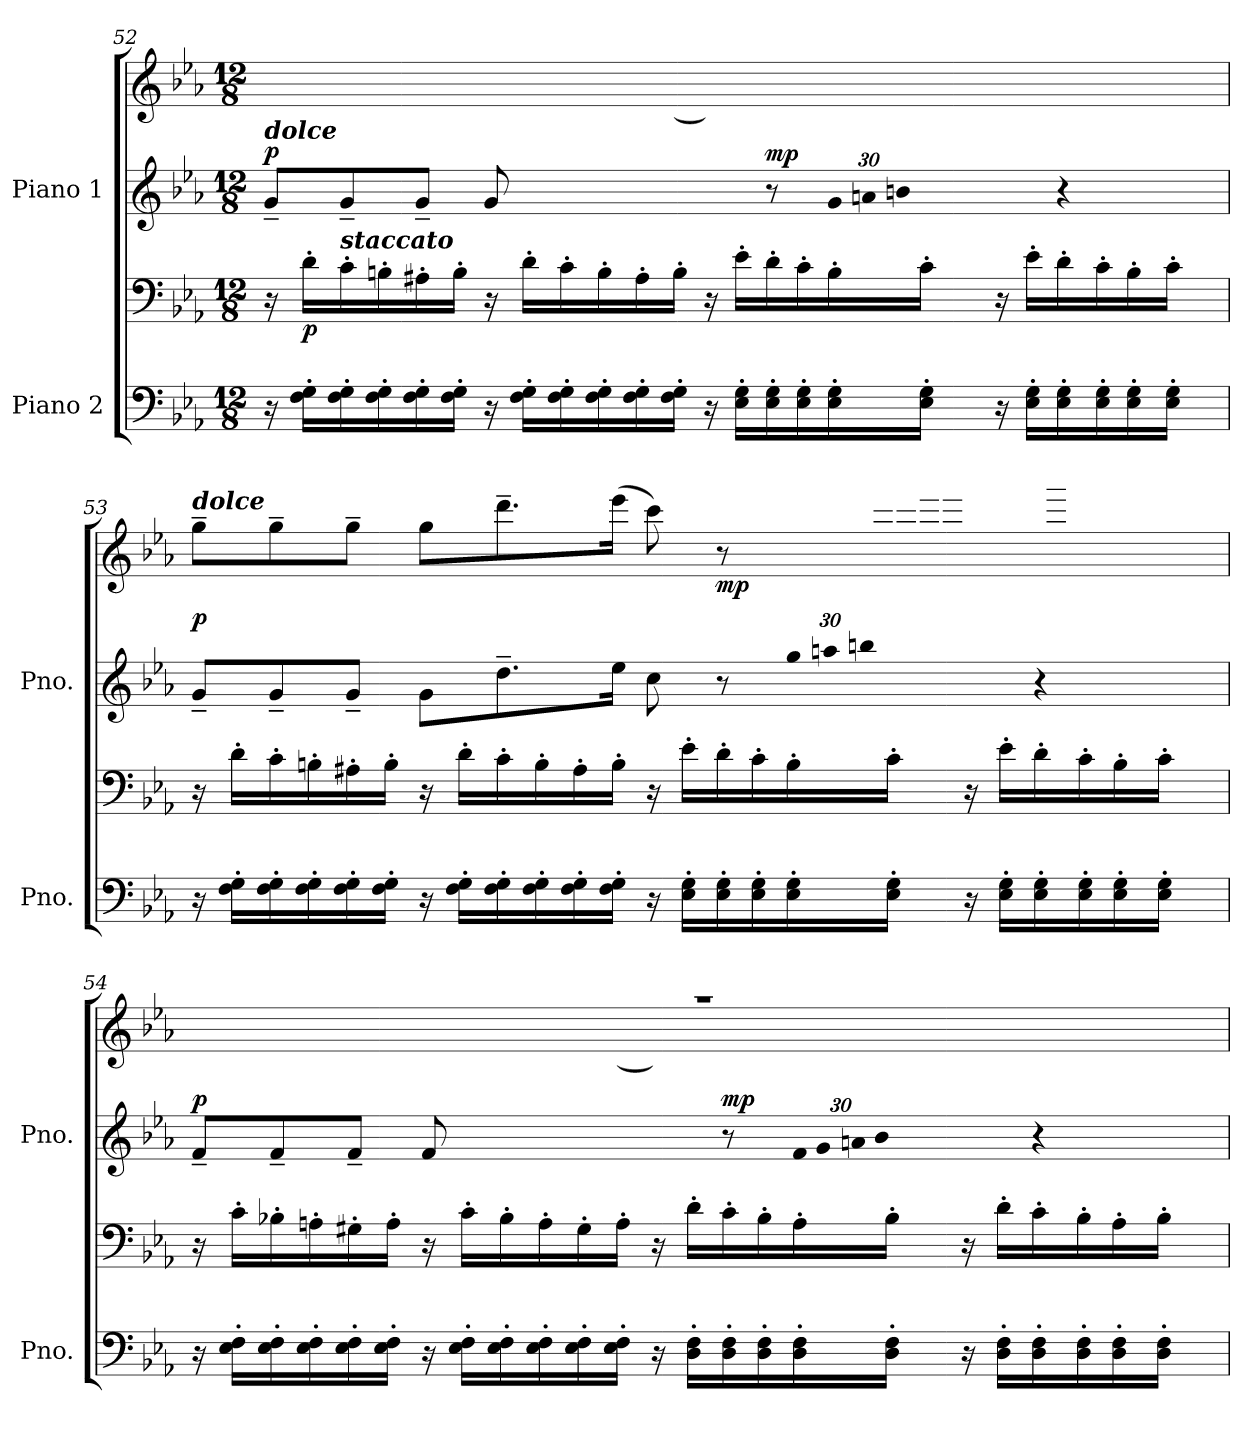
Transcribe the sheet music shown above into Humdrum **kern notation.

**kern	**kern	**dynam	**kern	**kern	**dynam
*part2	*part2	*part2	*part1	*part1	*part1
*staff4	*staff3	*staff3/4	*staff2	*staff1	*staff1/2
*I"Piano 2	*	*	*I"Piano 1	*	*
*I'Pno.	*	*	*I'Pno.	*	*
!!LO:LB:g=z
*clefF4	*clefF4	*	*clefG2	*clefG2	*
*k[b-e-a-]	*k[b-e-a-]	*	*k[b-e-a-]	*k[b-e-a-]	*
*M12/8	*M12/8	*	*M12/8	*M12/8	*
=52	=52	=52	=52	=52	=52
*	*	*	*	*^	*
!	!	!	!LO:TX:a:Bi:t=dolce	!	!	!
!	!	!	!	!	!	!LO:DY:a=2
16r	16r	.	8g~/L	1.rddyy	2ryy	p
!	!	!LO:DY:b	!	!	!	!
16F\' 16G\'LL	16d'\LL	p	.	.	.	.
!	!LO:TX:a:Bi:t=staccato	!	!	!	!	!
16F\' 16G\'	16c'\	.	8g~/	.	.	.
16F\' 16G\'	16Bn'\	.	.	.	.	.
16F\' 16G\'	16A#X'\	.	8g~/J	.	.	.
16F\' 16G\'JJ	16B'\JJ	.	.	.	.	.
16r	16r	.	8g/L	.	.	.
16F\' 16G\'LL	16d'\LL	.	.	.	.	.
16F\' 16G\'	16c'\	.	4.ryy	.	8.dd~\	.
16F\' 16G\'	16B'\	.	.	.	.	.
16F\' 16G\'	16A#'\	.	.	.	.	.
16F\' 16G\'JJ	16B'\JJ	.	.	.	(16ee-\Jk	.
16r	16r	.	.	.	8cc\)	.
16E-\' 16G\'LL	16e-'\LL	.	.	.	.	.
!	!	!	!	!	!	!LO:DY:a=2
16E-\' 16G\'	16d'\	.	8r	.	320%57ryy	mp
16E-\' 16G\'	16c'\	.	.	.	.	.
*	*	*	*Xbrackettup	*	*	*
!	!	!	!LO:N:vis=32	!	!	!
16E-\' 16G\'	16B'\	.	(960%17g/LLL	.	.	.
!	!	!	!LO:N:vis=32	!	!	!
.	.	.	960%17an/	.	.	.
!	!	!	!LO:N:vis=32	!	!	!
.	.	.	960%17bn/	.	.	.
!	!	!	!	!	!LO:N:vis=32	!
.	.	.	320%63ryy	.	960%17cc\	.
16E-\' 16G\'JJ	16c'\JJ	.	.	.	.	.
!	!	!	!	!	!LO:N:vis=32	!
.	.	.	.	.	960%17dd\	.
!	!	!	!	!	!LO:N:vis=32	!
.	.	.	.	.	960%17ee-\	.
!	!	!	!	!	!LO:N:vis=32	!
.	.	.	.	.	960%17ff\JJJ)	.
.	.	.	.	.	960ryy	.
16r	16r	.	.	.	8gg\	.
16E-\' 16G\'LL	16e-'\LL	.	.	.	.	.
16E-\' 16G\'	16d'\	.	4r	.	4ryy	.
16E-\' 16G\'	16c'\	.	.	.	.	.
16E-\' 16G\'	16B'\	.	.	.	.	.
16E-\' 16G\'JJ	16c'\JJ	.	.	.	.	.
!!LO:PB:g=z	!!
=53	=53	=53	=53	=53	=53	=53
!	!	!	!	!LO:TX:a:Bi:t=dolce	!	!
!	!	!	!	!	!	!LO:DY:b
16r	16r	.	8g~/L	8gg~\L	320%337ryy	p
16F\' 16G\'LL	16d'\LL	.	.	.	.	.
16F\' 16G\'	16c'\	.	8g~/	8gg~\	.	.
16F\' 16G\'	16Bn'\	.	.	.	.	.
16F\' 16G\'	16A#X'\	.	8g~/J	8gg~\J	.	.
16F\' 16G\'JJ	16B'\JJ	.	.	.	.	.
16r	16r	.	8g\L	8gg\L	.	.
16F\' 16G\'LL	16d'\LL	.	.	.	.	.
16F\' 16G\'	16c'\	.	8.dd~\	8.ddd~\	.	.
16F\' 16G\'	16B'\	.	.	.	.	.
16F\' 16G\'	16A#'\	.	.	.	.	.
16F\' 16G\'JJ	16B'\JJ	.	16ee-\Jk	(16eee-\Jk	.	.
16r	16r	.	8cc\	8ccc\)	.	.
16E-\' 16G\'LL	16e-'\LL	.	.	.	.	.
!	!	!	!	!	!	!LO:DY:b
16E-\' 16G\'	16d'\	.	8r	8r	.	mp
16E-\' 16G\'	16c'\	.	.	.	.	.
!	!	!	!LO:N:vis=32	!	!	!
16E-\' 16G\'	16B'\	.	(960%17gg/LLL	2ryy	.	.
!	!	!	!LO:N:vis=32	!	!	!
.	.	.	960%17aan/	.	.	.
!	!	!	!LO:N:vis=32	!	!	!
.	.	.	960%17bbn/	.	.	.
!	!	!	!	!	!LO:N:vis=32	!
.	.	.	320%63ryy	.	960%17ccc\	.
16E-\' 16G\'JJ	16c'\JJ	.	.	.	.	.
!	!	!	!	!	!LO:N:vis=32	!
.	.	.	.	.	960%17ddd\	.
!	!	!	!	!	!LO:N:vis=32	!
.	.	.	.	.	960%17eee-\	.
!	!	!	!	!	!LO:N:vis=32	!
.	.	.	.	.	960%17fff\JJJ)	.
.	.	.	.	.	960ryy	.
16r	16r	.	.	.	8ggg\	.
16E-\' 16G\'LL	16e-'\LL	.	.	.	.	.
16E-\' 16G\'	16d'\	.	4r	.	4ryy	.
16E-\' 16G\'	16c'\	.	.	.	.	.
16E-\' 16G\'	16B'\	.	.	.	.	.
16E-\' 16G\'JJ	16c'\JJ	.	.	.	.	.
!!LO:LB:g=z	!!
=54	=54	=54	=54	=54	=54	=54
!	!	!	!	!	!	!LO:DY:a=2
16r	16r	.	8f~/L	1.r	2ryy	p
16E-\' 16F\'LL	16c'\LL	.	.	.	.	.
16E-\' 16F\'	16B-X'\	.	8f~/	.	.	.
16E-\' 16F\'	16An'\	.	.	.	.	.
16E-\' 16F\'	16G#X'\	.	8f~/J	.	.	.
16E-\' 16F\'JJ	16A'\JJ	.	.	.	.	.
16r	16r	.	8f/L	.	.	.
16E-\' 16F\'LL	16c'\LL	.	.	.	.	.
16E-\' 16F\'	16B-'\	.	4.ryy	.	8.cc~\	.
16E-\' 16F\'	16A'\	.	.	.	.	.
16E-\' 16F\'	16G#'\	.	.	.	.	.
16E-\' 16F\'JJ	16A'\JJ	.	.	.	(16dd\Jk	.
16r	16r	.	.	.	8b-\)	.
16D\' 16F\'LL	16d'\LL	.	.	.	.	.
!	!	!	!	!	!	!LO:DY:a=2
16D\' 16F\'	16c'\	.	8r	.	240%47ryy	mp
16D\' 16F\'	16B-'\	.	.	.	.	.
!	!	!	!LO:N:vis=32	!	!	!
16D\' 16F\'	16A'\	.	(960%17f/LLL	.	.	.
!	!	!	!LO:N:vis=32	!	!	!
.	.	.	960%17g/	.	.	.
!	!	!	!LO:N:vis=32	!	!	!
.	.	.	960%17an/	.	.	.
!	!	!	!LO:N:vis=32	!	!	!
.	.	.	960%17b-/	.	.	.
16D\' 16F\'JJ	16B-'\JJ	.	.	.	.	.
!	!	!	!	!	!LO:N:vis=32	!
.	.	.	240%43ryy	.	960%17cc\	.
!	!	!	!	!	!LO:N:vis=32	!
.	.	.	.	.	960%17dd\	.
!	!	!	!	!	!LO:N:vis=32	!
.	.	.	.	.	960%17ee-\JJJ)	.
.	.	.	.	.	960ryy	.
16r	16r	.	.	.	8ff\	.
16D\' 16F\'LL	16d'\LL	.	.	.	.	.
16D\' 16F\'	16c'\	.	4r	.	4ryy	.
16D\' 16F\'	16B-'\	.	.	.	.	.
16D\' 16F\'	16A'\	.	.	.	.	.
16D\' 16F\'JJ	16B-'\JJ	.	.	.	.	.
*	*	*	*	*v	*v	*
=	=	=	=	=	=
*-	*-	*-	*-	*-	*-
